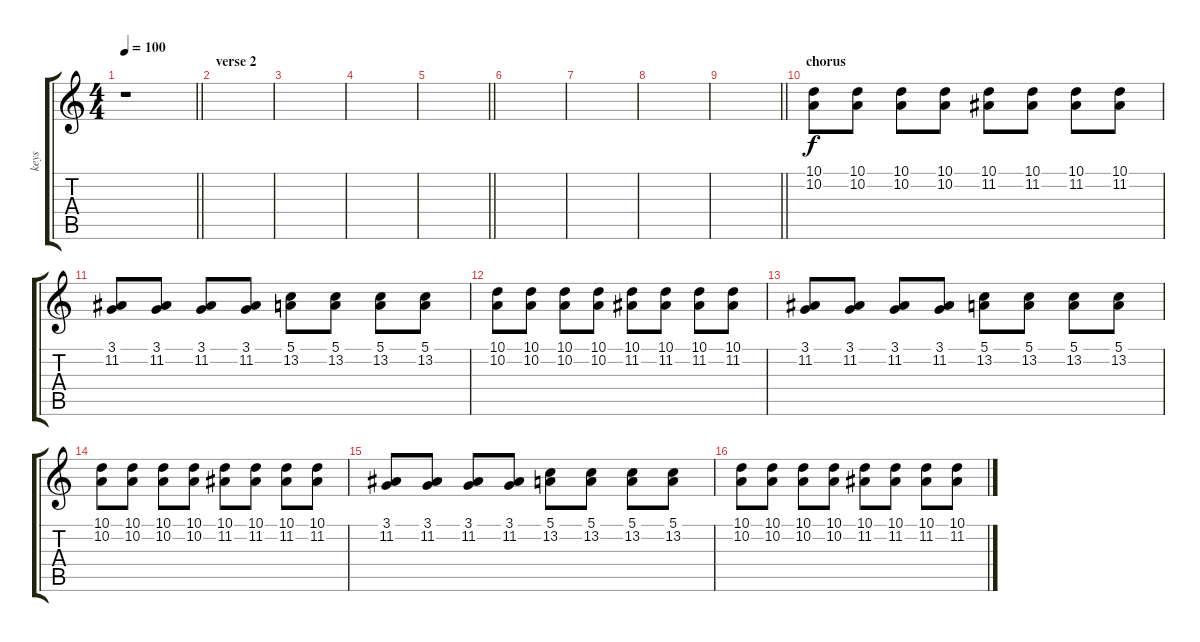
\track ("keys" "keys") {instrument stringensemble1}
\staff {score tabs}
\tuning (E4 B3 G3 D3 A2 E2) {hide}
\ts (4 4)
\tempo 100
\clef g2
\barLineRight lightlight
\ks c
r.1{dy f} |
\section ("" "verse 2")
|
|
|
\barLineRight lightlight
|
|
|
|
\barLineRight lightlight
|
\section ("" "chorus")
(10.1 10.2).8 (10.1 10.2).8 (10.1 10.2).8 (10.1 10.2).8 (10.1 11.2).8 (10.1 11.2).8 (10.1 11.2).8 (10.1 11.2).8 |
(3.1 11.2).8 (3.1 11.2).8 (3.1 11.2).8 (3.1 11.2).8 (5.1 13.2).8 (5.1 13.2).8 (5.1 13.2).8 (5.1 13.2).8 |
(10.1 10.2).8 (10.1 10.2).8 (10.1 10.2).8 (10.1 10.2).8 (10.1 11.2).8 (10.1 11.2).8 (10.1 11.2).8 (10.1 11.2).8 |
(3.1 11.2).8 (3.1 11.2).8 (3.1 11.2).8 (3.1 11.2).8 (5.1 13.2).8 (5.1 13.2).8 (5.1 13.2).8 (5.1 13.2).8 |
(10.1 10.2).8 (10.1 10.2).8 (10.1 10.2).8 (10.1 10.2).8 (10.1 11.2).8 (10.1 11.2).8 (10.1 11.2).8 (10.1 11.2).8 |
(3.1 11.2).8 (3.1 11.2).8 (3.1 11.2).8 (3.1 11.2).8 (5.1 13.2).8 (5.1 13.2).8 (5.1 13.2).8 (5.1 13.2).8 |
(10.1 10.2).8 (10.1 10.2).8 (10.1 10.2).8 (10.1 10.2).8 (10.1 11.2).8 (10.1 11.2).8 (10.1 11.2).8 (10.1 11.2).8
